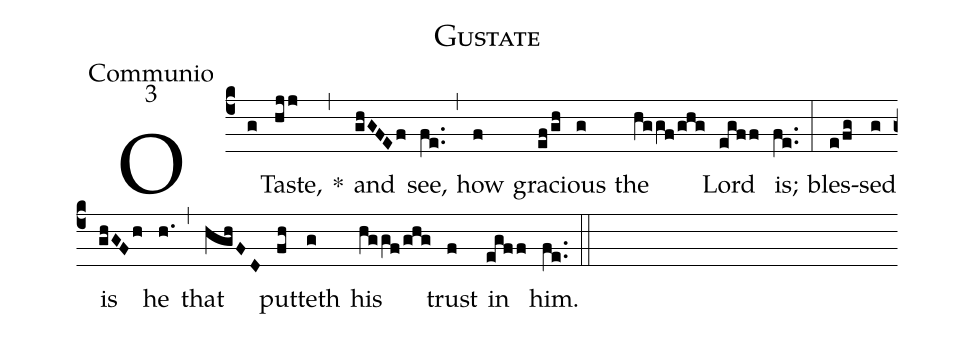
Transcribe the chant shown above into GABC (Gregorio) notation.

name:Gustate;
office-part:Communio;
mode:3;
%%
(c4) O(g) Taste,(hjj) *(,) and(ghGFEf) see,(fe..) (,) how(f) gra(ef/gh)cious(g) the(hggf/ghg) Lord(egff) is;(fe..) (:) bles(e/fg)sed(g) is(ghGFh) he(h.) (,) that(hghFD) put(fh)teth(g) his(hggf/ghg) trust(f) in(egff) him.(fe..) (::)
